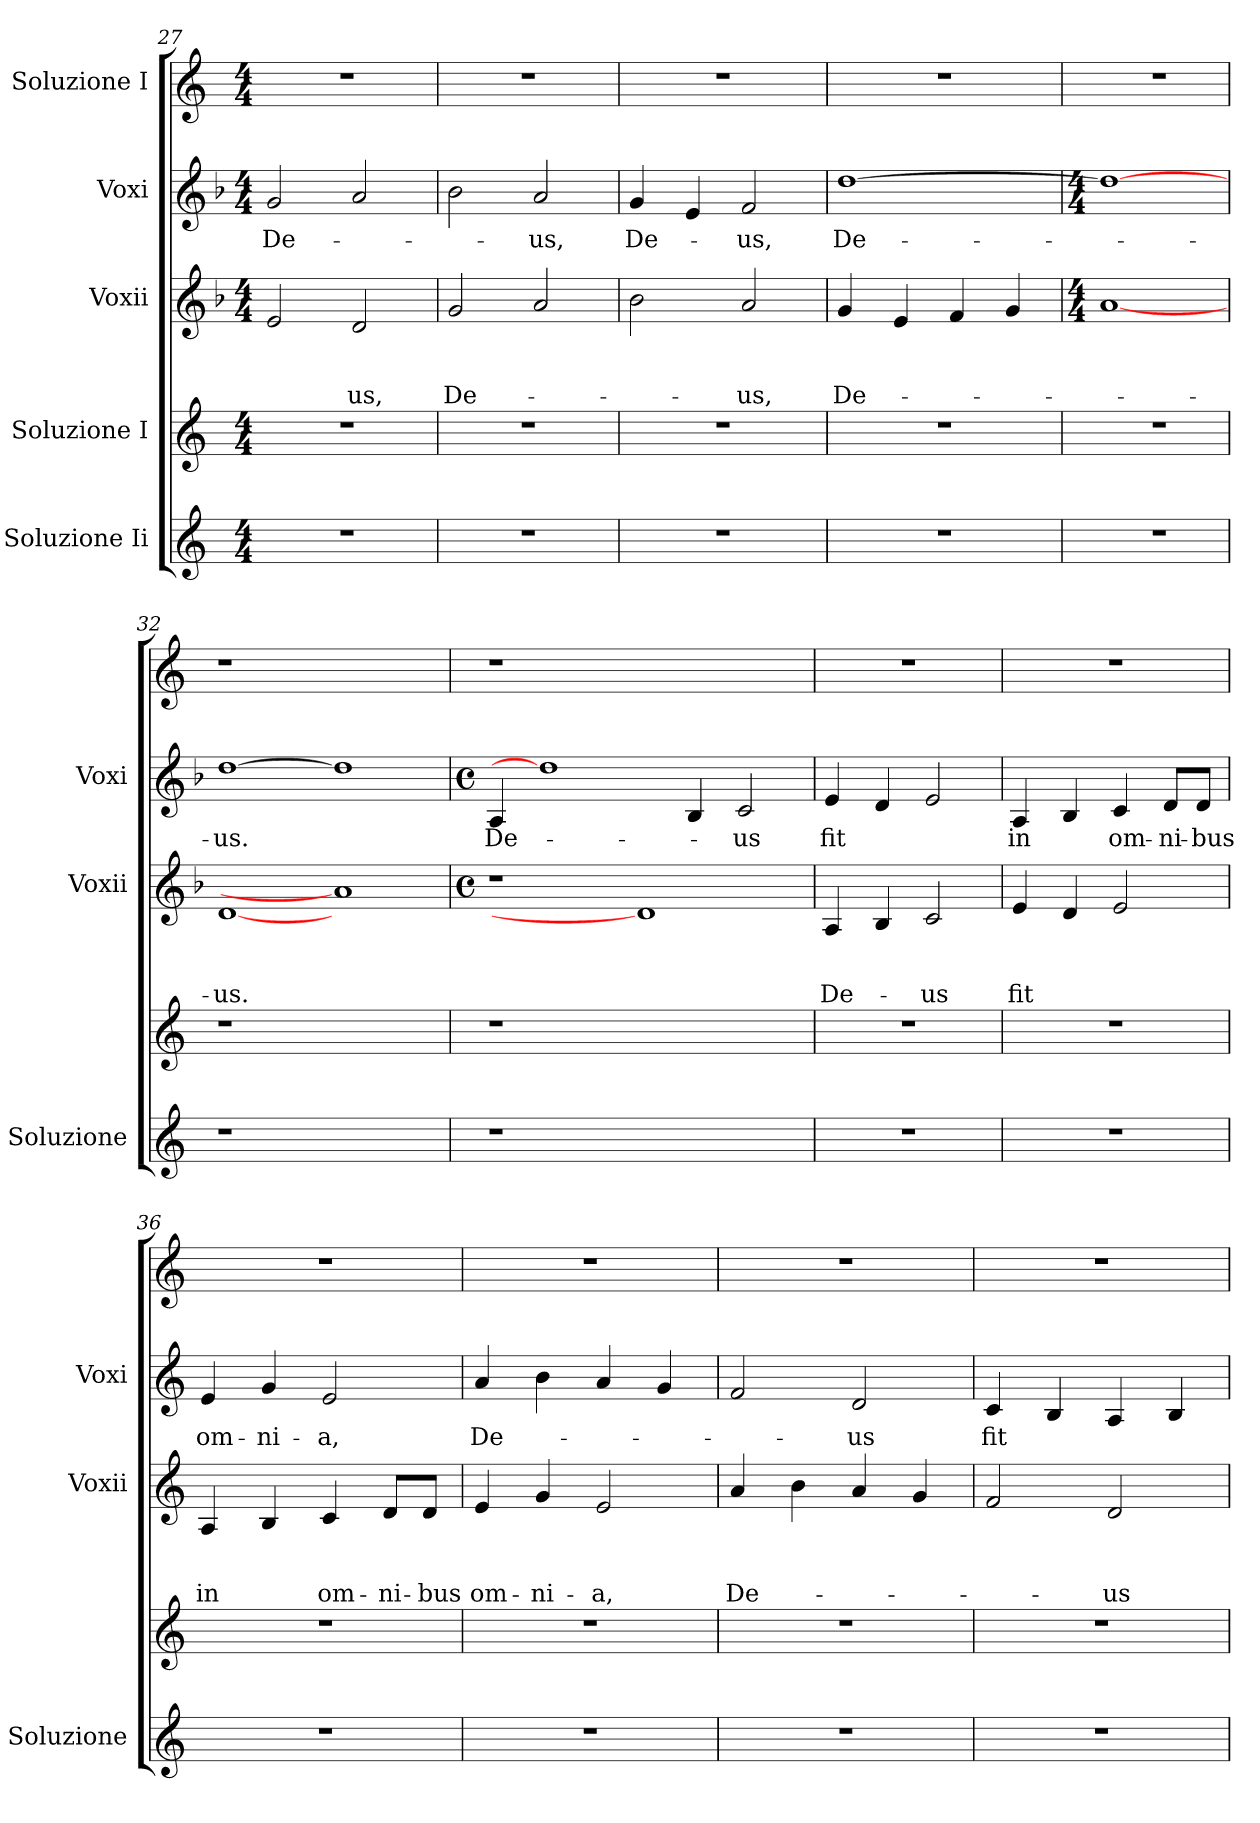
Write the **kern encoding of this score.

**kern	**kern	**kern	**text	**text	**text	**kern	**text	**kern
*part5	*part4	*part3	*part3	*part3	*part3	*part2	*part2	*part1
*staff5	*staff4	*staff3	*staff3	*staff3	*staff3	*staff2	*staff2	*staff1
*I"Soluzione Ii	*I"Soluzione I	*I"Voxii	*	*	*	*I"Voxi	*	*I"Soluzione I
*I'Soluzione	*	*I'Voxii	*	*	*	*I'Voxi	*	*
*clefG2	*clefG2	*clefG2	*	*	*	*clefG2	*	*clefG2
*k[]	*k[]	*k[b-]	*	*	*	*k[b-]	*	*k[]
*C:	*C:	*F:	*	*	*	*F:	*	*C:
*M4/4	*M4/4	*M4/4	*	*	*	*M4/4	*	*M4/4
=27	=27	=27	=27	=27	=27	=27	=27	=27
!	!	!	!	!	!	!	!LO:LY:b	!
1r	1r	2e/	.	.	.	2g/	De-	1r
!	!	!	!	!	!LO:LY:b	!	!	!
.	.	2d/	.	.	-us,	2a/	.	.
=28	=28	=28	=28	=28	=28	=28	=28	=28
!	!	!	!	!	!LO:LY:b	!	!	!
1r	1r	2g/	.	.	De-	2b-\	.	1r
!	!	!	!	!	!	!	!LO:LY:b	!
.	.	2a/	.	.	.	2a/	-us,	.
=29	=29	=29	=29	=29	=29	=29	=29	=29
!	!	!	!	!	!	!	!LO:LY:b	!
1r	1r	2b-\	.	.	.	4g/	De-	1r
.	.	.	.	.	.	4e/	.	.
!	!	!	!	!	!LO:LY:b	!	!LO:LY:b	!
.	.	2a/	.	.	-us,	2f/	-us,	.
=30	=30	=30	=30	=30	=30	=30	=30	=30
!	!	!	!	!	!LO:LY:b	!	!LO:LY:b	!
1r	1r	4g/	.	.	De-	[>1dd	De-	1r
.	.	4e/	.	.	.	.	.	.
.	.	4f/	.	.	.	.	.	.
.	.	4g/	.	.	.	.	.	.
=31	=31	=31	=31	=31	=31	=31	=31	=31
*	*	*M4/4	*	*	*	*M4/4	*	*
1r	1r	[1a	.	.	.	1dd_	.	1r
=32	=32	=32	=32	=32	=32	=32	=32	=32
!	!	!	!	!	!LO:LY:b	!	!LO:LY:b	!
1r	1r	[1d	.	.	-us.	[1dd	-us.	1r
1ryy	1ryy	1a]	.	.	.	1dd]	.	1ryy
!!LO:PB:g=z
=33	=33	=33	=33	=33	=33	=33	=33	=33
*	*	*k[]	*	*	*	*k[]	*	*
*	*	*C:	*	*	*	*C:	*	*
*	*	*M4/4	*	*	*	*M4/4	*	*
*	*	*met(c)	*	*	*	*met(c)	*	*
!	!	!	!	!	!	!	!LO:LY:b	!
1r	1r	1r	.	.	.	4A/	De-	1r
.	.	.	.	.	.	1dd]	.	.
1ryy	1ryy	1d]	.	.	.	.	.	1ryy
.	.	.	.	.	.	4B/	.	.
!	!	!	!	!	!	!	!LO:LY:b	!
.	.	.	.	.	.	2c/	-us	.
=34	=34	=34	=34	=34	=34	=34	=34	=34
!	!	!	!	!	!LO:LY:b	!	!LO:LY:b	!
1r	1r	4A/	.	.	De-	4e/	fit	1r
.	.	4B/	.	.	.	4d/	.	.
!	!	!	!	!	!LO:LY:b	!	!	!
.	.	2c/	.	.	-us	2e/	.	.
=35	=35	=35	=35	=35	=35	=35	=35	=35
!	!	!	!	!	!LO:LY:b	!	!LO:LY:b	!
1r	1r	4e/	.	.	fit	4A/	in	1r
.	.	4d/	.	.	.	4B/	.	.
!	!	!	!	!	!	!	!LO:LY:b	!
.	.	2e/	.	.	.	4c/	om-	.
!	!	!	!	!	!	!	!LO:LY:b	!
.	.	.	.	.	.	8d/L	-ni-	.
!	!	!	!	!	!	!	!LO:LY:b	!
.	.	.	.	.	.	8d/J	-bus	.
=36	=36	=36	=36	=36	=36	=36	=36	=36
!	!	!	!	!	!LO:LY:b	!	!LO:LY:b	!
1r	1r	4A/	.	.	in	4e/	om-	1r
!	!	!	!	!	!	!	!LO:LY:b	!
.	.	4B/	.	.	.	4g/	-ni-	.
!	!	!	!	!	!LO:LY:b	!	!LO:LY:b	!
.	.	4c/	.	.	om-	2e/	-a,	.
!	!	!	!	!	!LO:LY:b	!	!	!
.	.	8d/L	.	.	-ni-	.	.	.
!	!	!	!	!	!LO:LY:b	!	!	!
.	.	8d/J	.	.	-bus	.	.	.
!!LO:LB:g=z
=37	=37	=37	=37	=37	=37	=37	=37	=37
!	!	!	!	!	!LO:LY:b	!	!LO:LY:b	!
1r	1r	4e/	.	.	om-	4a/	De-	1r
!	!	!	!	!	!LO:LY:b	!	!	!
.	.	4g/	.	.	-ni-	4b\	.	.
!	!	!	!	!	!LO:LY:b	!	!	!
.	.	2e/	.	.	-a,	4a/	.	.
.	.	.	.	.	.	4g/	.	.
=38	=38	=38	=38	=38	=38	=38	=38	=38
!	!	!	!	!	!LO:LY:b	!	!	!
1r	1r	4a/	.	.	De-	2f/	.	1r
.	.	4b\	.	.	.	.	.	.
!	!	!	!	!	!	!	!LO:LY:b	!
.	.	4a/	.	.	.	2d/	-us	.
.	.	4g/	.	.	.	.	.	.
=39	=39	=39	=39	=39	=39	=39	=39	=39
!	!	!	!	!	!	!	!LO:LY:b	!
1r	1r	2f/	.	.	.	4c/	fit	1r
.	.	.	.	.	.	4B/	.	.
!	!	!	!	!	!LO:LY:b	!	!	!
.	.	2d/	.	.	-us	4A/	.	.
.	.	.	.	.	.	4B/	.	.
=	=	=	=	=	=	=	=	=
*-	*-	*-	*-	*-	*-	*-	*-	*-
